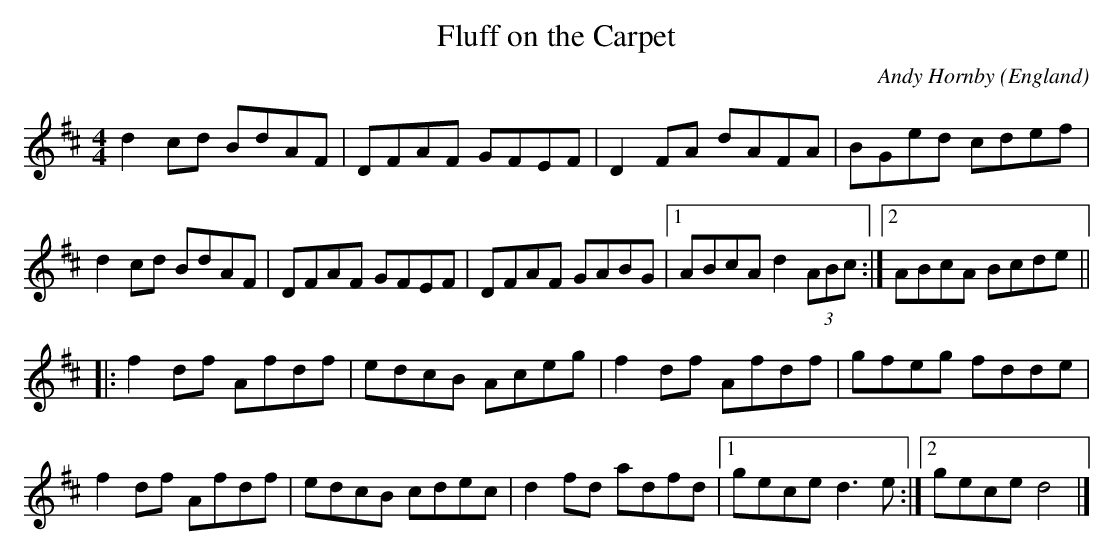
X:1
T:Fluff on the Carpet
C:Andy Hornby
M:4/4
O:England
K:D major
d2cd BdAF |DFAF GFEF |D2FA dAFA |BGed cdef |
d2cd BdAF |DFAF GFEF |DFAF GABG |1 \
ABcAd2(3ABc:|2 ABcA Bcde ||
|:f2df Afdf |edcB Aceg | f2df Afdf | gfeg fdde |
f2df Afdf | edcB cdec | d2fd adfd |1 geced3e :|2 geced4|]
